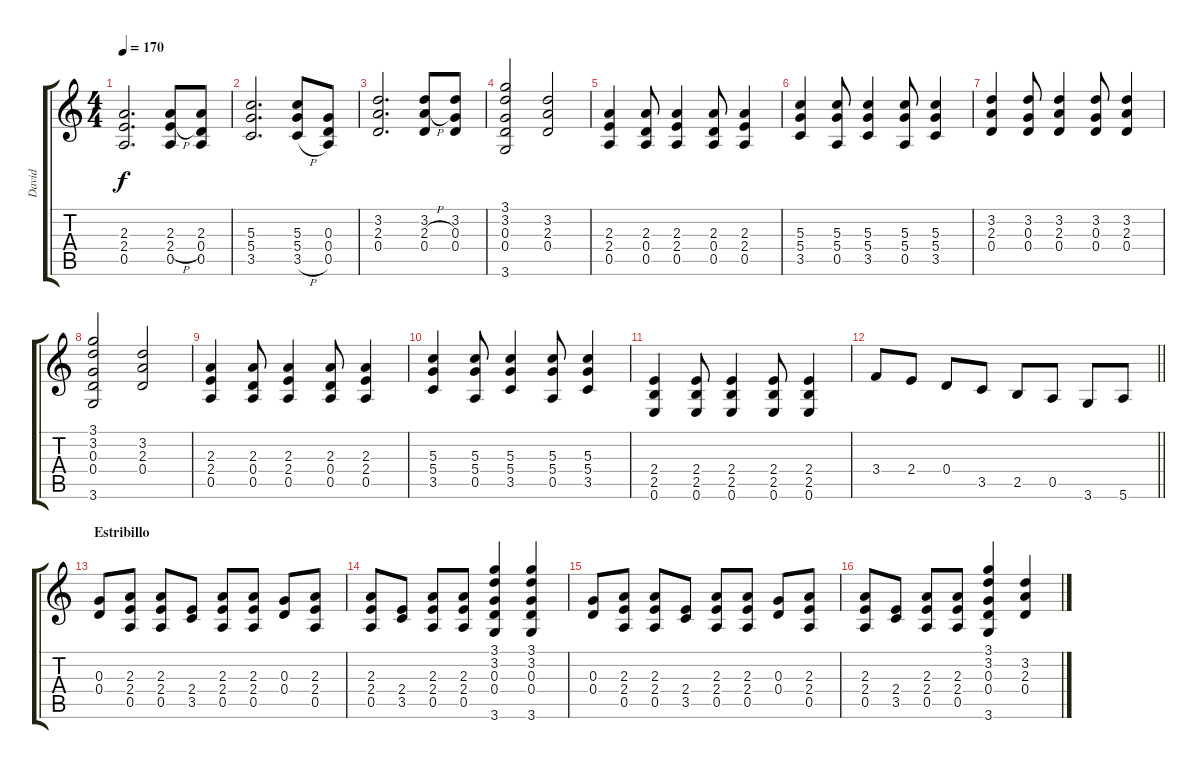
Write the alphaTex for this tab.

\track ("David" "David") {instrument overdrivenguitar}
\staff {score tabs}
\tuning (E4 B3 G3 D3 A2 E2) {hide}
\ts (4 4)
\tempo 170
\clef g2
\ks c
(2.3 2.4 0.5).2{d dy f} (2.3 2.4{h} 0.5).8 (2.3 0.4 0.5).8 |
(5.3 5.4 3.5).2{d} (5.3 5.4 3.5{h}).8 (0.3 0.4 0.5).8 |
(3.2 2.3 0.4).2{d} (3.2 2.3{h} 0.4).8 (3.2 0.3 0.4).8 |
(3.1 3.2 0.3 0.4 3.6).2 (3.2 2.3 0.4).2 |
(2.3 2.4 0.5).4 (2.3 0.4 0.5).8 (2.3 2.4 0.5).4 (2.3 0.4 0.5).8 (2.3 2.4 0.5).4 |
(5.3 5.4 3.5).4 (5.3 5.4 0.5).8 (5.3 5.4 3.5).4 (5.3 5.4 0.5).8 (5.3 5.4 3.5).4 |
(3.2 2.3 0.4).4 (3.2 0.3 0.4).8 (3.2 2.3 0.4).4 (3.2 0.3 0.4).8 (3.2 2.3 0.4).4 |
(3.1 3.2 0.3 0.4 3.6).2 (3.2 2.3 0.4).2 |
(2.3 2.4 0.5).4 (2.3 0.4 0.5).8 (2.3 2.4 0.5).4 (2.3 0.4 0.5).8 (2.3 2.4 0.5).4 |
(5.3 5.4 3.5).4 (5.3 5.4 0.5).8 (5.3 5.4 3.5).4 (5.3 5.4 0.5).8 (5.3 5.4 3.5).4 |
(2.4 2.5 0.6).4 (2.4 2.5 0.6).8 (2.4 2.5 0.6).4 (2.4 2.5 0.6).8 (2.4 2.5 0.6).4 |
\barLineRight lightlight
3.4.8 2.4.8 0.4.8 3.5.8 2.5.8 0.5.8 3.6.8 5.6.8 |
\section ("" "Estribillo")
(0.3 0.4).8 (2.3 2.4 0.5).8 (2.3 2.4 0.5).8 (2.4 3.5).8 (2.3 2.4 0.5).8 (2.3 2.4 0.5).8 (0.3 0.4).8 (2.3 2.4 0.5).8 |
(2.3 2.4 0.5).8 (2.4 3.5).8 (2.3 2.4 0.5).8 (2.3 2.4 0.5).8 (3.1 3.2 0.3 0.4 3.6).4 (3.1 3.2 0.3 0.4 3.6).4 |
(0.3 0.4).8 (2.3 2.4 0.5).8 (2.3 2.4 0.5).8 (2.4 3.5).8 (2.3 2.4 0.5).8 (2.3 2.4 0.5).8 (0.3 0.4).8 (2.3 2.4 0.5).8 |
(2.3 2.4 0.5).8 (2.4 3.5).8 (2.3 2.4 0.5).8 (2.3 2.4 0.5).8 (3.1 3.2 0.3 0.4 3.6).4 (3.2 2.3 0.4).4
